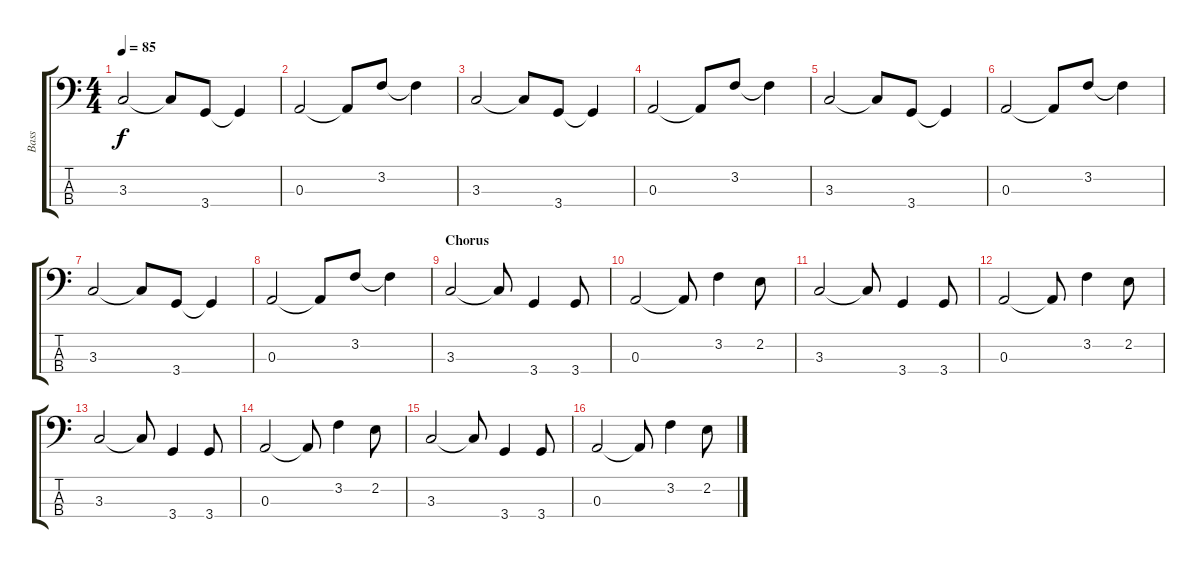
\track ("Bass" "Bass") {instrument electricbassfinger}
\staff {score tabs}
\tuning (G2 D2 A1 E1) {hide}
\ts (4 4)
\tempo 85
\clef f4
\ks c
3.3.2{dy f instrument electricbassfinger} 3.3{t}.8 3.4.8 3.4{t}.4 |
0.3.2 0.3{t}.8 3.2.8 3.2{t}.4 |
3.3.2 3.3{t}.8 3.4.8 3.4{t}.4 |
0.3.2 0.3{t}.8 3.2.8 3.2{t}.4 |
3.3.2 3.3{t}.8 3.4.8 3.4{t}.4 |
0.3.2 0.3{t}.8 3.2.8 3.2{t}.4 |
3.3.2 3.3{t}.8 3.4.8 3.4{t}.4 |
0.3.2 0.3{t}.8 3.2.8 3.2{t}.4 |
\section ("" "Chorus")
3.3.2 3.3{t}.8 3.4.4 3.4.8 |
0.3.2 0.3{t}.8 3.2.4 2.2.8 |
3.3.2 3.3{t}.8 3.4.4 3.4.8 |
0.3.2 0.3{t}.8 3.2.4 2.2.8 |
3.3.2 3.3{t}.8 3.4.4 3.4.8 |
0.3.2 0.3{t}.8 3.2.4 2.2.8 |
3.3.2 3.3{t}.8 3.4.4 3.4.8 |
0.3.2 0.3{t}.8 3.2.4 2.2.8
